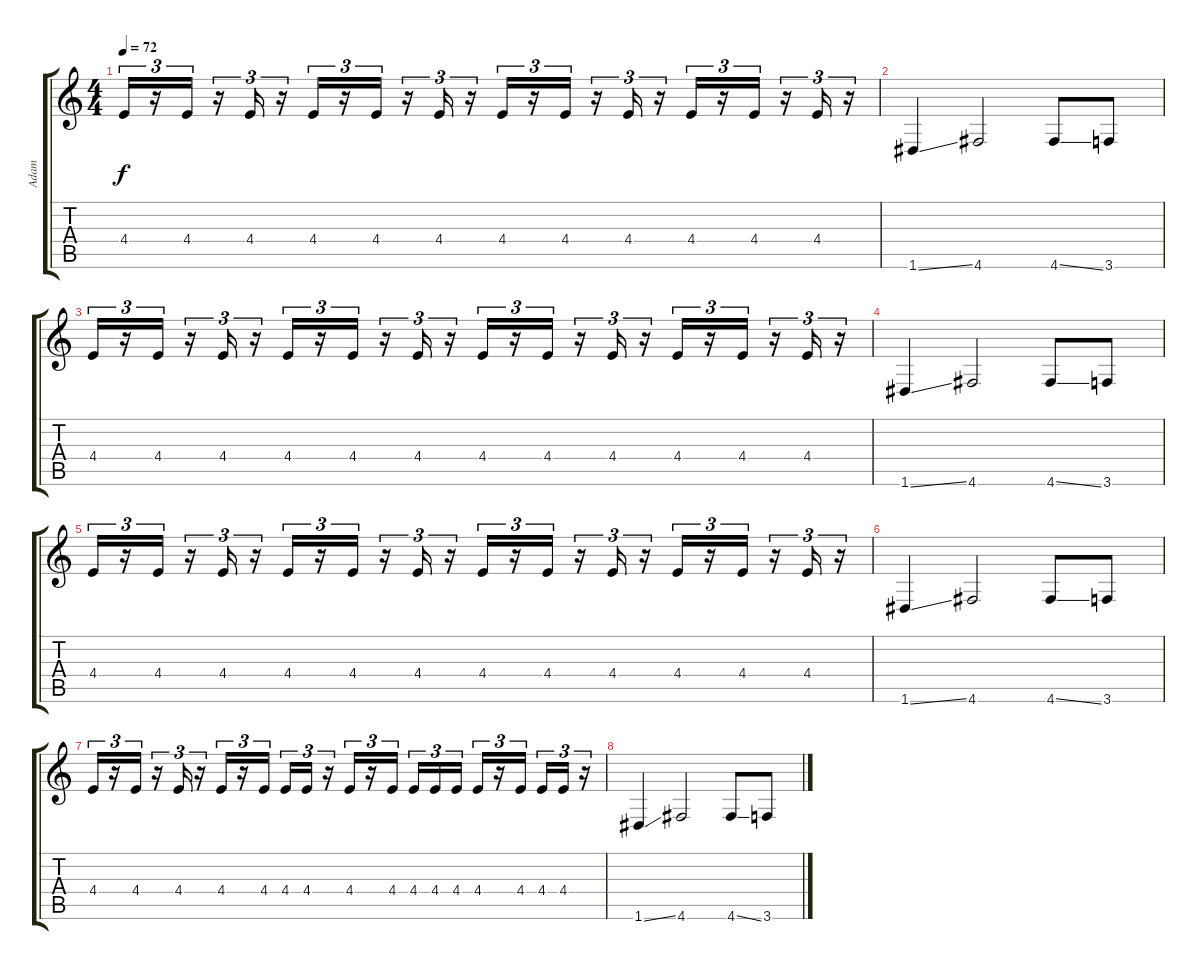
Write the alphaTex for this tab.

\track ("Adam" "Adam") {instrument overdrivenguitar}
\staff {score tabs}
\tuning (D4 A3 F3 C3 G2 D2) {hide}
\ts (4 4)
\tempo 72
\clef g2
\ks c
4.4.16{tu (3 2) dy f} r.16{tu (3 2)} 4.4.16{tu (3 2)} r.16{tu (3 2)} 4.4.16{tu (3 2)} r.16{tu (3 2)} 4.4.16{tu (3 2)} r.16{tu (3 2)} 4.4.16{tu (3 2)} r.16{tu (3 2)} 4.4.16{tu (3 2)} r.16{tu (3 2)} 4.4.16{tu (3 2)} r.16{tu (3 2)} 4.4.16{tu (3 2)} r.16{tu (3 2)} 4.4.16{tu (3 2)} r.16{tu (3 2)} 4.4.16{tu (3 2)} r.16{tu (3 2)} 4.4.16{tu (3 2)} r.16{tu (3 2)} 4.4.16{tu (3 2)} r.16{tu (3 2)} |
1.6{ss}.4 4.6.2 4.6{ss}.8 3.6.8 |
4.4.16{tu (3 2)} r.16{tu (3 2)} 4.4.16{tu (3 2)} r.16{tu (3 2)} 4.4.16{tu (3 2)} r.16{tu (3 2)} 4.4.16{tu (3 2)} r.16{tu (3 2)} 4.4.16{tu (3 2)} r.16{tu (3 2)} 4.4.16{tu (3 2)} r.16{tu (3 2)} 4.4.16{tu (3 2)} r.16{tu (3 2)} 4.4.16{tu (3 2)} r.16{tu (3 2)} 4.4.16{tu (3 2)} r.16{tu (3 2)} 4.4.16{tu (3 2)} r.16{tu (3 2)} 4.4.16{tu (3 2)} r.16{tu (3 2)} 4.4.16{tu (3 2)} r.16{tu (3 2)} |
1.6{ss}.4 4.6.2 4.6{ss}.8 3.6.8 |
4.4.16{tu (3 2)} r.16{tu (3 2)} 4.4.16{tu (3 2)} r.16{tu (3 2)} 4.4.16{tu (3 2)} r.16{tu (3 2)} 4.4.16{tu (3 2)} r.16{tu (3 2)} 4.4.16{tu (3 2)} r.16{tu (3 2)} 4.4.16{tu (3 2)} r.16{tu (3 2)} 4.4.16{tu (3 2)} r.16{tu (3 2)} 4.4.16{tu (3 2)} r.16{tu (3 2)} 4.4.16{tu (3 2)} r.16{tu (3 2)} 4.4.16{tu (3 2)} r.16{tu (3 2)} 4.4.16{tu (3 2)} r.16{tu (3 2)} 4.4.16{tu (3 2)} r.16{tu (3 2)} |
1.6{ss}.4 4.6.2 4.6{ss}.8 3.6.8 |
4.4.16{tu (3 2)} r.16{tu (3 2)} 4.4.16{tu (3 2)} r.16{tu (3 2)} 4.4.16{tu (3 2)} r.16{tu (3 2)} 4.4.16{tu (3 2)} r.16{tu (3 2)} 4.4.16{tu (3 2) beam splitsecondary} 4.4.16{tu (3 2)} 4.4.16{tu (3 2)} r.16{tu (3 2)} 4.4.16{tu (3 2)} r.16{tu (3 2)} 4.4.16{tu (3 2) beam splitsecondary} 4.4.16{tu (3 2)} 4.4.16{tu (3 2)} 4.4.16{tu (3 2)} 4.4.16{tu (3 2)} r.16{tu (3 2)} 4.4.16{tu (3 2) beam splitsecondary} 4.4.16{tu (3 2)} 4.4.16{tu (3 2)} r.16{tu (3 2)} |
1.6{ss}.4 4.6.2 4.6{ss}.8 3.6.8
